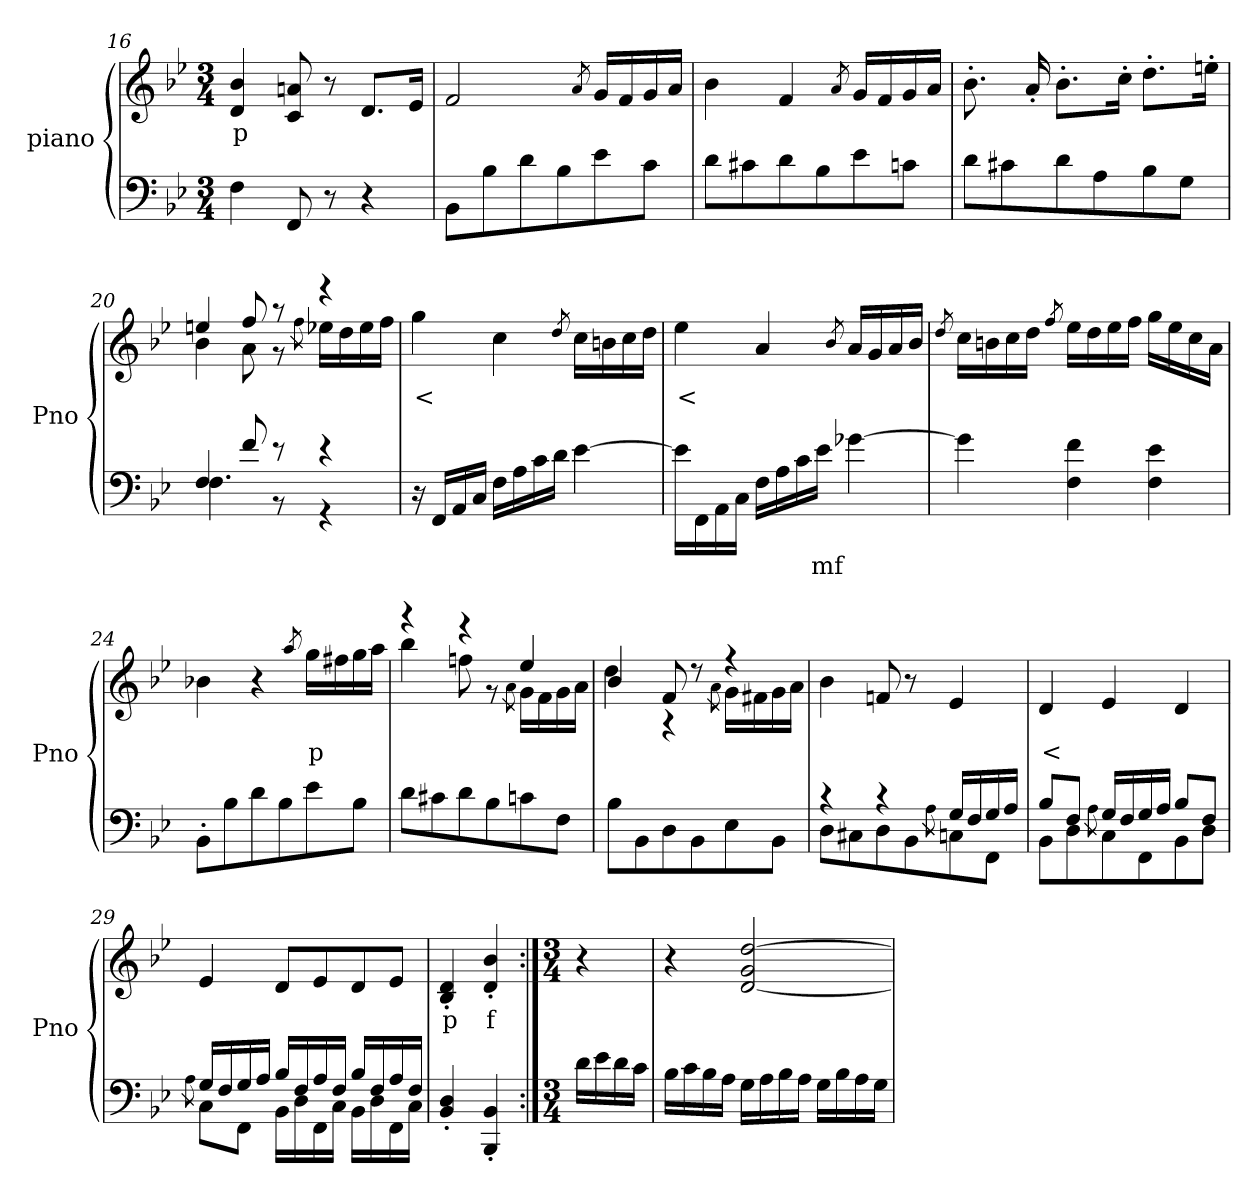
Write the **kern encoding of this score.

**kern	**text	**kern	**text
*part2	*part2	*part1	*part1
*staff2	*staff2	*staff1	*staff1
*I"piano	*	*I"piano	*
*I'Pno	*	*I'Pno	*
*clefF4	*	*clefG2	*
*k[b-e-]	*	*k[b-e-]	*
*B-:	*	*B-:	*
*M3/4	*	*M3/4	*
=16	=16	=16	=16
!	!	!	!LO:LY:b
4F\	.	4d/ 4b-/	p
8FF/	.	8c/ 8an/	.
8r	.	8r	.
4r	.	8.d/L	.
.	.	16e-/Jk	.
=17	=17	=17	=17
8BB-\L	.	2f/	.
8B-\	.	.	.
8d\	.	.	.
8B-\	.	.	.
.	.	8qa/	.
8e-\	.	16g/LL	.
.	.	16f/	.
8c\J	.	16g/	.
.	.	16a/JJ	.
!!LO:LB:g=z
=18	=18	=18	=18
8d\L	.	4b-\	.
8c#X\	.	.	.
8d\	.	4f/	.
8B-\	.	.	.
.	.	8qa/	.
8e-\	.	16g/LL	.
.	.	16f/	.
8cn\J	.	16g/	.
.	.	16a/JJ	.
=19	=19	=19	=19
8d\L	.	8.b-'\	.
8c#X\	.	.	.
.	.	16a'/	.
8d\	.	8.b-'\L	.
8A\	.	.	.
.	.	16cc'\Jk	.
8B-\	.	8.dd'\L	.
8G\J	.	.	.
.	.	16een'\Jk	.
=20	=20	=20	=20
*^	*	*^	*
4F/	4.F\	.	4een/	4b-\	.
8f/	.	.	8ff/	8a\	.
8r	8r	.	8r	8r	.
.	.	.	.	8qff\	.
4r	4r	.	4r	16ee-X\LL	.
.	.	.	.	16dd\	.
.	.	.	.	16ee-\	.
.	.	.	.	16ff\JJ	.
*v	*v	*	*	*	*
=21	=21	=21	=21	=21
!	!	!	!	!LO:LY:b
*	*	*v	*v	*
16r	.	4gg\	<
16FF/LL	.	.	.
16AA/	.	.	.
16C/JJ	.	.	.
16F\LL	.	4cc\	.
16A\	.	.	.
16c\	.	.	.
16d\JJ	.	.	.
.	.	8qdd/	.
[4e-\	.	16cc\LL	.
.	.	16bn\	.
.	.	16cc\	.
.	.	16dd\JJ	.
!!LO:PB:g=z
=22	=22	=22	=22
!	!	!	!LO:LY:b
16e-\LL]	.	4ee-\	<
16FF\	.	.	.
16AA\	.	.	.
16C\JJ	.	.	.
16F\LL	.	4a/	.
16A\	.	.	.
16c\	.	.	.
!	!LO:LY:b	!	!
16e-\JJ	mf	.	.
.	.	8qb-/	.
[4g-X\	.	16a/LL	.
.	.	16g/	.
.	.	16a/	.
.	.	16b-/JJ	.
=23	=23	=23	=23
.	.	8qdd/	.
4g-\]	.	16cc\LL	.
.	.	16bn\	.
.	.	16cc\	.
.	.	16dd\JJ	.
.	.	8qff/	.
4F\ 4f\	.	16ee-\LL	.
.	.	16dd\	.
.	.	16ee-\	.
.	.	16ff\JJ	.
4F\ 4e-\	.	16gg\LL	.
.	.	16ee-\	.
.	.	16cc\	.
.	.	16a\JJ	.
=24	=24	=24	=24
8BB-'\L	.	4b-X\	.
8B-\	.	.	.
8d\	.	4r	.
8B-\	.	.	.
.	.	8qaa/	.
!	!	!	!LO:LY:b
8e-\	.	16gg\LL	p
.	.	16ff#X\	.
8B-\J	.	16gg\	.
.	.	16aa\JJ	.
=25	=25	=25	=25
*	*	*^	*
8d\L	.	4r	4bb-\	.
8c#X\	.	.	.	.
8d\	.	4r	8ffn\	.
8B-\	.	.	8r	.
.	.	.	8qa\	.
8cn\	.	4ee-/	16g\LL	.
.	.	.	16f\	.
8F\J	.	.	16g\	.
.	.	.	16a\JJ	.
!!LO:LB:g=z	!!
=26	=26	=26	=26	=26
8B-\L	.	4b-/	4dd\	.
8BB-\	.	.	.	.
8D\	.	8f/	4r	.
8BB-\	.	8r	.	.
.	.	.	8qa\	.
8E-\	.	4r	16g\LL	.
.	.	.	16f#X\	.
8BB-\J	.	.	16g\	.
.	.	.	16a\JJ	.
*	*	*v	*v	*
=27	=27	=27	=27
*^	*	*	*
4r	8D\L	.	4b-\	.
.	8C#X\	.	.	.
4r	8D\	.	8fn/	.
.	8BB-\	.	8r	.
.	8qA\	.	.	.
16G/LL	8Cn\	.	4e-/	.
16F/	.	.	.	.
16G/	8FF\J	.	.	.
16A/JJ	.	.	.	.
=28	=28	=28	=28	=28
!	!	!	!	!LO:LY:b
8B-/L	8BB-\L	.	4d/	<
8F/J	8D\	.	.	.
.	8qA\	.	.	.
16G/LL	8C\	.	4e-/	.
16F/	.	.	.	.
16G/	8FF\	.	.	.
16A/JJ	.	.	.	.
8B-/L	8BB-\	.	4d/	.
8F/J	8D\J	.	.	.
=29	=29	=29	=29	=29
.	8qA\	.	.	.
16G/LL	8C\L	.	4e-/	.
16F/	.	.	.	.
16G/	8FF\J	.	.	.
16A/JJ	.	.	.	.
16B-/LL	16BB-\LL	.	8d/L	.
16F/	16D\	.	.	.
16A/	16FF\	.	8e-/	.
16F/JJ	16C\JJ	.	.	.
16B-/LL	16BB-\LL	.	8d/	.
16F/	16D\	.	.	.
16A/	16FF\	.	8e-/J	.
16F/JJ	16C\JJ	.	.	.
=30	=30	=30	=30	=30
!	!	!	!	!LO:LY:b
*v	*v	*	*	*
4BB-/' 4D/'	.	4B-/' 4d/'	p
!	!	!	!LO:LY:b
4BBB-/' 4BB-/'	.	4d/' 4b-/'	f
!!LO:LB:g=z
=30X2:|!	=30X2:|!	=30X2:|!	=30X2:|!
*M3/4	*	*M3/4	*
16d\LL	.	4r	.
16e-\	.	.	.
16d\	.	.	.
16c\JJ	.	.	.
=31	=31	=31	=31
16B-\LL	.	4r	.
16c\	.	.	.
16B-\	.	.	.
16A\JJ	.	.	.
16G\LL	.	[2d/ 2g/ [2dd/	.
16A\	.	.	.
16B-\	.	.	.
16A\JJ	.	.	.
16G\LL	.	.	.
16B-\	.	.	.
16A\	.	.	.
16G\JJ	.	.	.
=	=	=	=
*-	*-	*-	*-
